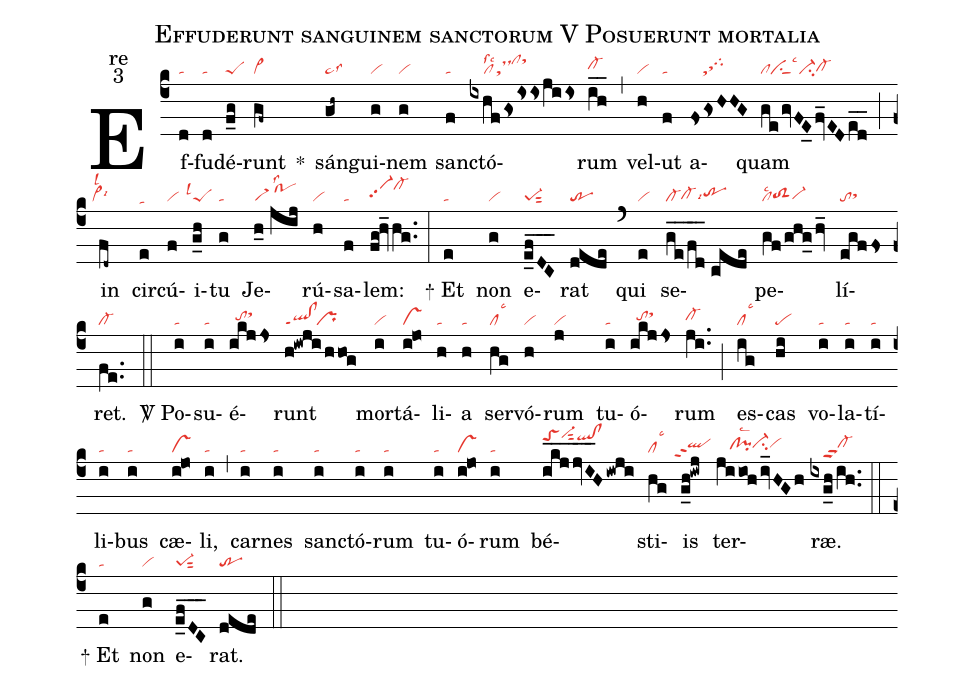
name:Effuderunt sanguinem sanctorum V Posuerunt mortalia;
office-part:re;
mode:3;
nabc-lines:1;
%%
(c4) Ef(d|ta)fu(d|ta)dé(f_g|peS)runt(gf~|vi>) <sp>*</sp>() sán(gh~|ta>lss3)gui(g|vi)nem(g|vi) sanc(f|ta)tó(ixhfgsissjiis|////cllssc2stdshjclhjsthk)rum(ih__|cl-hh) (,) vel(h|vi)ut(f|ta) a(fsgsHHG|////ststhhtghj)quam(ge/gvFE_0/fv_EDed__|clciSlsc3ci-cl-hg) (;) in(fd~|``vi>lsl2lsi6) cir(e|tahe)cú(f|vi)i(g_h|``peSlsl1)tu(g|ta) Je(h_0//jij|trMlss2)rú(h|vi)sa(f|ta)lem:(fg!hv_hg..|vi-hhpp2cl-hk) (:)

<sp>+</sp> Et(e|ta) non(g|vi) e(e_fDC___|pe-1sut2)rat(dede|tr) (`) qui(e|vi) se(ge__/fd__//cede|cl-cl-hgtrhhlsi7)pe(gf/ghg_/hv_|cllsc2toS2hgvi-hg)lí(egffs|tosthh)ret.(fe..|cl-) (::)

<sp>V/</sp> Po(i|ta)su(i|ta)é(ikjjs|//tohhsthj)runt(h!iwji/hhog|ql!clppt1`pr) mor(i|vi)tá(i@jo|vs)li(h|ta)a(h|ta) ser(hg|cllsc3)vó(h|vi)rum(j|vi) tu(i|ta)ó(ikjjs|//tohhsthj)rum(ji..|cl-hh) (;) es(ig|cllsc3)cas(hi|pe) vo(i|ta)la(i|ta)tí(i|ta)li(i|ta)bus(i|ta) cæ(i@jo|vs)li,(i|ta) (,) car(i|ta)nes(i|ta) sanc(i|ta)tó(i|ta)rum(i|ta) tu(i|ta)ó(i@jo|vs)rum(i|ta) bé(ikj___jvI__H/iwji|toShkvi-hlsut2qlhk!clhk)sti(hg|cllsc3)is(g_h!iwj|``qlhhppt2) ter(jiioh/iv_HGh|////clhg!pihglsc2ci-hhvihh)ræ.(ixg_h/ih..|////cl-hhppu2) (::)

<sp>+</sp> Et(e|ta) non(g|vi) e(e_fDC___|pe-1sut2)rat.(dede|tr) (::)
